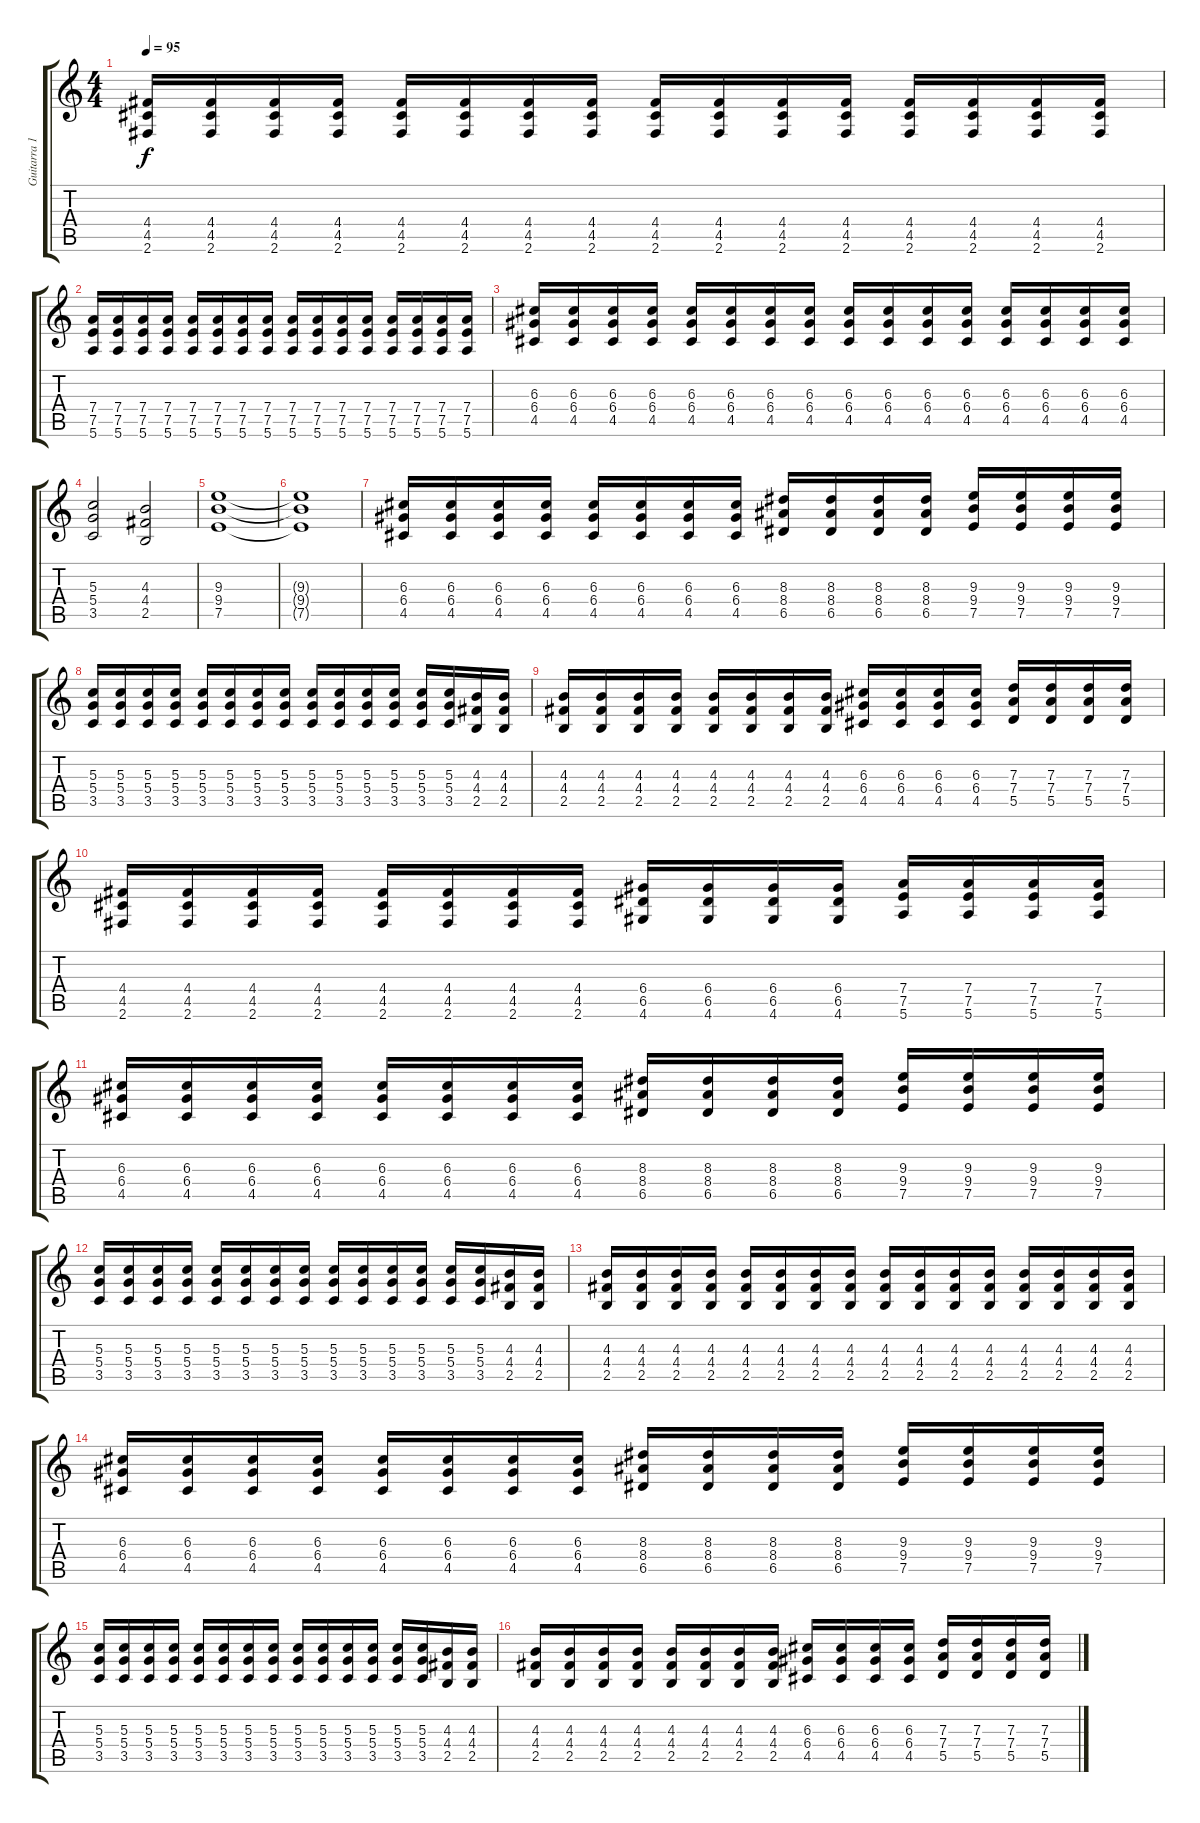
\track ("Guitarra 1" "Guitarra 1") {instrument distortionguitar}
\staff {score tabs}
\tuning (E4 B3 G3 D3 A2 E2) {hide}
\ts (4 4)
\tempo 95
\clef g2
\ks c
(4.4 4.5 2.6).16{dy f} (4.4 4.5 2.6).16 (4.4 4.5 2.6).16 (4.4 4.5 2.6).16 (4.4 4.5 2.6).16 (4.4 4.5 2.6).16 (4.4 4.5 2.6).16 (4.4 4.5 2.6).16 (4.4 4.5 2.6).16 (4.4 4.5 2.6).16 (4.4 4.5 2.6).16 (4.4 4.5 2.6).16 (4.4 4.5 2.6).16 (4.4 4.5 2.6).16 (4.4 4.5 2.6).16 (4.4 4.5 2.6).16 |
(7.4 7.5 5.6).16 (7.4 7.5 5.6).16 (7.4 7.5 5.6).16 (7.4 7.5 5.6).16 (7.4 7.5 5.6).16 (7.4 7.5 5.6).16 (7.4 7.5 5.6).16 (7.4 7.5 5.6).16 (7.4 7.5 5.6).16 (7.4 7.5 5.6).16 (7.4 7.5 5.6).16 (7.4 7.5 5.6).16 (7.4 7.5 5.6).16 (7.4 7.5 5.6).16 (7.4 7.5 5.6).16 (7.4 7.5 5.6).16 |
(6.3 6.4 4.5).16 (6.3 6.4 4.5).16 (6.3 6.4 4.5).16 (6.3 6.4 4.5).16 (6.3 6.4 4.5).16 (6.3 6.4 4.5).16 (6.3 6.4 4.5).16 (6.3 6.4 4.5).16 (6.3 6.4 4.5).16 (6.3 6.4 4.5).16 (6.3 6.4 4.5).16 (6.3 6.4 4.5).16 (6.3 6.4 4.5).16 (6.3 6.4 4.5).16 (6.3 6.4 4.5).16 (6.3 6.4 4.5).16 |
(5.3 5.4 3.5).2 (4.3 4.4 2.5).2 |
(9.3 9.4 7.5).1 |
(9.3{t} 9.4{t} 7.5{t}).1 |
(6.3 6.4 4.5).16 (6.3 6.4 4.5).16 (6.3 6.4 4.5).16 (6.3 6.4 4.5).16 (6.3 6.4 4.5).16 (6.3 6.4 4.5).16 (6.3 6.4 4.5).16 (6.3 6.4 4.5).16 (8.3 8.4 6.5).16 (8.3 8.4 6.5).16 (8.3 8.4 6.5).16 (8.3 8.4 6.5).16 (9.3 9.4 7.5).16 (9.3 9.4 7.5).16 (9.3 9.4 7.5).16 (9.3 9.4 7.5).16 |
(5.3 5.4 3.5).16 (5.3 5.4 3.5).16 (5.3 5.4 3.5).16 (5.3 5.4 3.5).16 (5.3 5.4 3.5).16 (5.3 5.4 3.5).16 (5.3 5.4 3.5).16 (5.3 5.4 3.5).16 (5.3 5.4 3.5).16 (5.3 5.4 3.5).16 (5.3 5.4 3.5).16 (5.3 5.4 3.5).16 (5.3 5.4 3.5).16 (5.3 5.4 3.5).16 (4.3 4.4 2.5).16 (4.3 4.4 2.5).16 |
(4.3 4.4 2.5).16 (4.3 4.4 2.5).16 (4.3 4.4 2.5).16 (4.3 4.4 2.5).16 (4.3 4.4 2.5).16 (4.3 4.4 2.5).16 (4.3 4.4 2.5).16 (4.3 4.4 2.5).16 (6.3 6.4 4.5).16 (6.3 6.4 4.5).16 (6.3 6.4 4.5).16 (6.3 6.4 4.5).16 (7.3 7.4 5.5).16 (7.3 7.4 5.5).16 (7.3 7.4 5.5).16 (7.3 7.4 5.5).16 |
(4.4 4.5 2.6).16 (4.4 4.5 2.6).16 (4.4 4.5 2.6).16 (4.4 4.5 2.6).16 (4.4 4.5 2.6).16 (4.4 4.5 2.6).16 (4.4 4.5 2.6).16 (4.4 4.5 2.6).16 (6.4 6.5 4.6).16 (6.4 6.5 4.6).16 (6.4 6.5 4.6).16 (6.4 6.5 4.6).16 (7.4 7.5 5.6).16 (7.4 7.5 5.6).16 (7.4 7.5 5.6).16 (7.4 7.5 5.6).16 |
(6.3 6.4 4.5).16 (6.3 6.4 4.5).16 (6.3 6.4 4.5).16 (6.3 6.4 4.5).16 (6.3 6.4 4.5).16 (6.3 6.4 4.5).16 (6.3 6.4 4.5).16 (6.3 6.4 4.5).16 (8.3 8.4 6.5).16 (8.3 8.4 6.5).16 (8.3 8.4 6.5).16 (8.3 8.4 6.5).16 (9.3 9.4 7.5).16 (9.3 9.4 7.5).16 (9.3 9.4 7.5).16 (9.3 9.4 7.5).16 |
(5.3 5.4 3.5).16 (5.3 5.4 3.5).16 (5.3 5.4 3.5).16 (5.3 5.4 3.5).16 (5.3 5.4 3.5).16 (5.3 5.4 3.5).16 (5.3 5.4 3.5).16 (5.3 5.4 3.5).16 (5.3 5.4 3.5).16 (5.3 5.4 3.5).16 (5.3 5.4 3.5).16 (5.3 5.4 3.5).16 (5.3 5.4 3.5).16 (5.3 5.4 3.5).16 (4.3 4.4 2.5).16 (4.3 4.4 2.5).16 |
(4.3 4.4 2.5).16 (4.3 4.4 2.5).16 (4.3 4.4 2.5).16 (4.3 4.4 2.5).16 (4.3 4.4 2.5).16 (4.3 4.4 2.5).16 (4.3 4.4 2.5).16 (4.3 4.4 2.5).16 (4.3 4.4 2.5).16 (4.3 4.4 2.5).16 (4.3 4.4 2.5).16 (4.3 4.4 2.5).16 (4.3 4.4 2.5).16 (4.3 4.4 2.5).16 (4.3 4.4 2.5).16 (4.3 4.4 2.5).16 |
(6.3 6.4 4.5).16 (6.3 6.4 4.5).16 (6.3 6.4 4.5).16 (6.3 6.4 4.5).16 (6.3 6.4 4.5).16 (6.3 6.4 4.5).16 (6.3 6.4 4.5).16 (6.3 6.4 4.5).16 (8.3 8.4 6.5).16 (8.3 8.4 6.5).16 (8.3 8.4 6.5).16 (8.3 8.4 6.5).16 (9.3 9.4 7.5).16 (9.3 9.4 7.5).16 (9.3 9.4 7.5).16 (9.3 9.4 7.5).16 |
(5.3 5.4 3.5).16 (5.3 5.4 3.5).16 (5.3 5.4 3.5).16 (5.3 5.4 3.5).16 (5.3 5.4 3.5).16 (5.3 5.4 3.5).16 (5.3 5.4 3.5).16 (5.3 5.4 3.5).16 (5.3 5.4 3.5).16 (5.3 5.4 3.5).16 (5.3 5.4 3.5).16 (5.3 5.4 3.5).16 (5.3 5.4 3.5).16 (5.3 5.4 3.5).16 (4.3 4.4 2.5).16 (4.3 4.4 2.5).16 |
(4.3 4.4 2.5).16 (4.3 4.4 2.5).16 (4.3 4.4 2.5).16 (4.3 4.4 2.5).16 (4.3 4.4 2.5).16 (4.3 4.4 2.5).16 (4.3 4.4 2.5).16 (4.3 4.4 2.5).16 (6.3 6.4 4.5).16 (6.3 6.4 4.5).16 (6.3 6.4 4.5).16 (6.3 6.4 4.5).16 (7.3 7.4 5.5).16 (7.3 7.4 5.5).16 (7.3 7.4 5.5).16 (7.3 7.4 5.5).16
